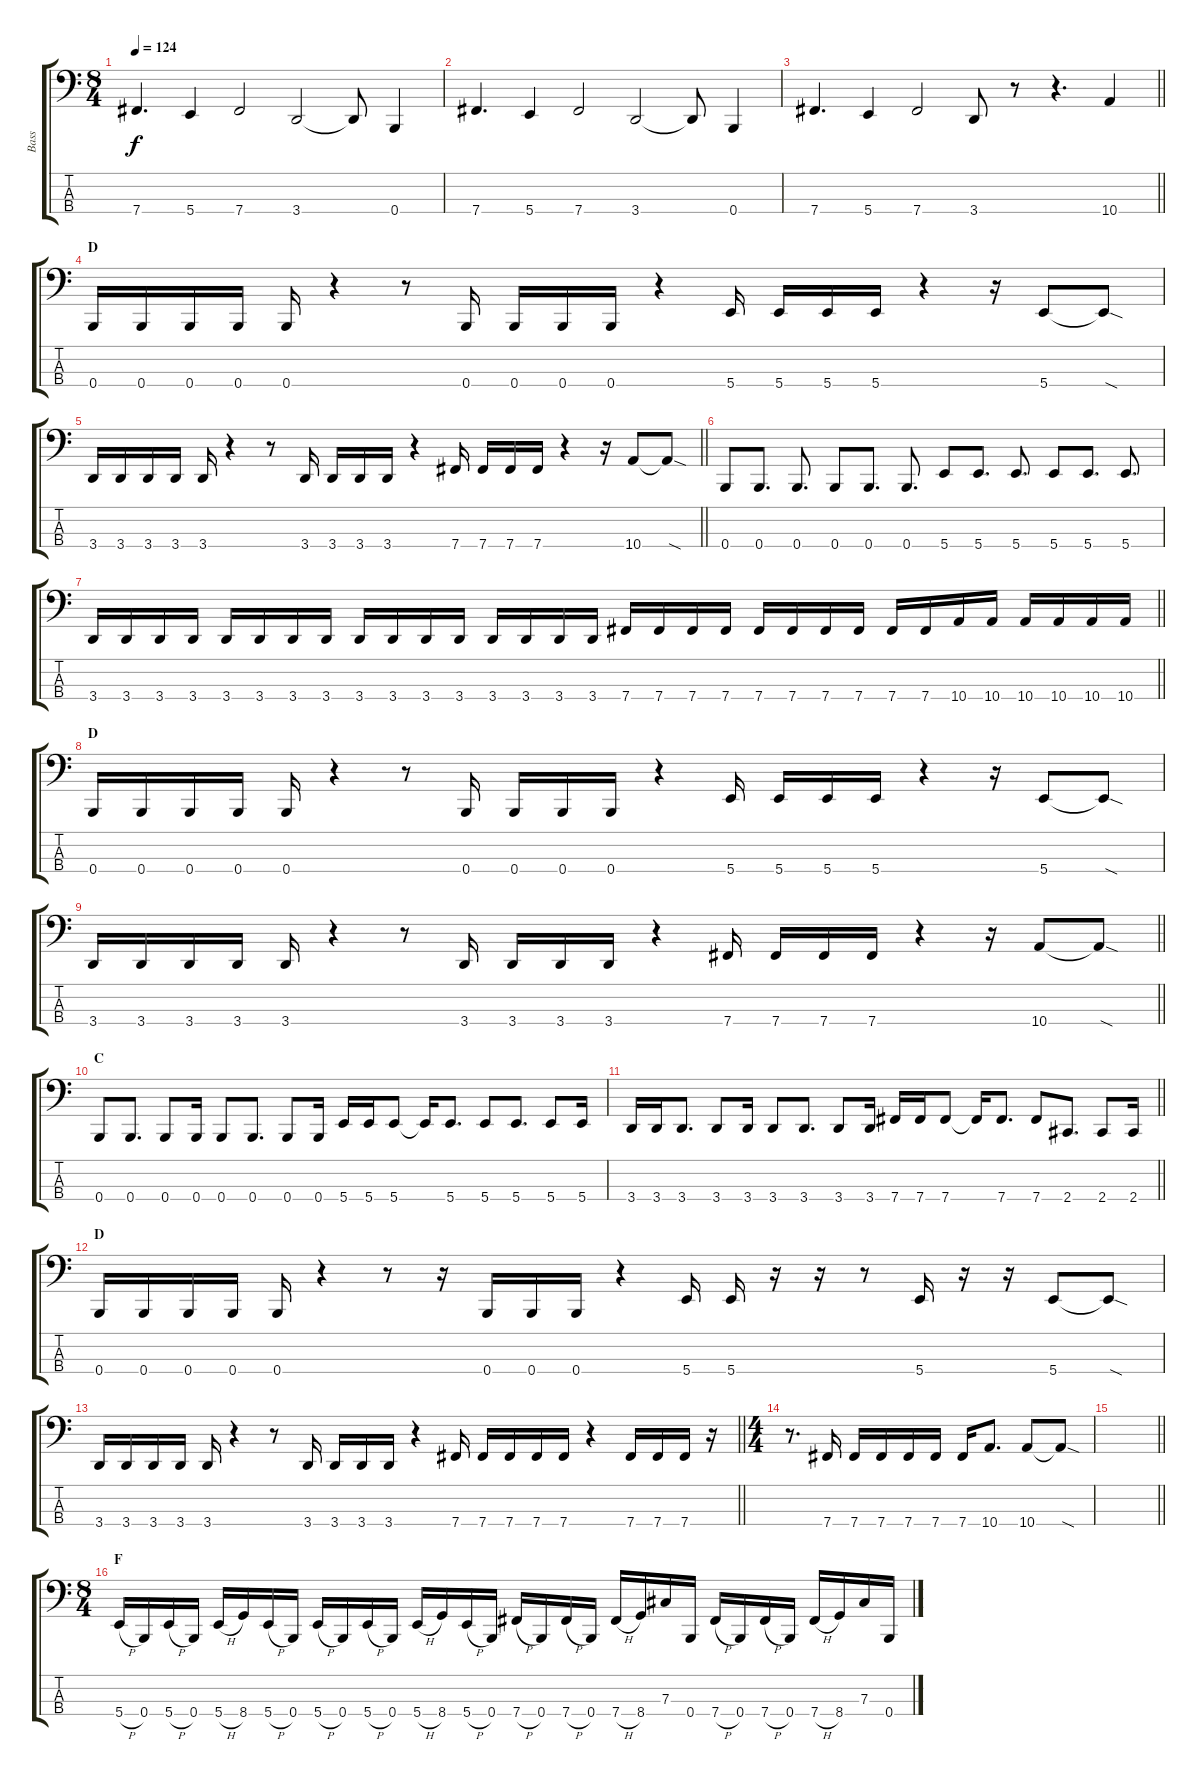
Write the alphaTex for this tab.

\track ("Bass" "Bass") {instrument electricbassfinger}
\staff {score tabs}
\tuning (E2 B1 Gb1 B0) {hide}
\ts (8 4)
\tempo 124
\clef f4
\ks c
7.4.4{d dy f} 5.4.4 7.4.2 3.4.2 3.4{t}.8 0.4.4 |
7.4.4{d} 5.4.4 7.4.2 3.4.2 3.4{t}.8 0.4.4 |
\barLineRight lightlight
7.4.4{d} 5.4.4 7.4.2 3.4.8 r.8 r.4{d} 10.4.4 |
\section ("" "D")
0.4.16 0.4.16 0.4.16 0.4.16 0.4.16 r.4 r.8 0.4.16 0.4.16 0.4.16 0.4.16 r.4 5.4.16 5.4.16 5.4.16 5.4.16 r.4 r.16 5.4.8 5.4{sod t}.8 |
\barLineRight lightlight
3.4.16 3.4.16 3.4.16 3.4.16 3.4.16 r.4 r.8 3.4.16 3.4.16 3.4.16 3.4.16 r.4 7.4.16 7.4.16 7.4.16 7.4.16 r.4 r.16 10.4.8 10.4{sod t}.8 |
0.4.8 0.4.8{d} 0.4.8{d} 0.4.8 0.4.8{d} 0.4.8{d} 5.4.8 5.4.8{d} 5.4.8{d} 5.4.8 5.4.8{d} 5.4.8{d} |
\barLineRight lightlight
3.4.16 3.4.16 3.4.16 3.4.16 3.4.16 3.4.16 3.4.16 3.4.16 3.4.16 3.4.16 3.4.16 3.4.16 3.4.16 3.4.16 3.4.16 3.4.16 7.4.16 7.4.16 7.4.16 7.4.16 7.4.16 7.4.16 7.4.16 7.4.16 7.4.16 7.4.16 10.4.16 10.4.16 10.4.16 10.4.16 10.4.16 10.4.16 |
\section ("" "D")
0.4.16 0.4.16 0.4.16 0.4.16 0.4.16 r.4 r.8 0.4.16 0.4.16 0.4.16 0.4.16 r.4 5.4.16 5.4.16 5.4.16 5.4.16 r.4 r.16 5.4.8 5.4{sod t}.8 |
\barLineRight lightlight
3.4.16 3.4.16 3.4.16 3.4.16 3.4.16 r.4 r.8 3.4.16 3.4.16 3.4.16 3.4.16 r.4 7.4.16 7.4.16 7.4.16 7.4.16 r.4 r.16 10.4.8 10.4{sod t}.8 |
\section ("" "C")
0.4.8 0.4.8{d} 0.4.8 0.4.16 0.4.8 0.4.8{d} 0.4.8 0.4.16 5.4.16 5.4.16 5.4.8 5.4{t}.16 5.4.8{d} 5.4.8 5.4.8{d} 5.4.8 5.4.16 |
\barLineRight lightlight
3.4.16 3.4.16 3.4.8{d} 3.4.8 3.4.16 3.4.8 3.4.8{d} 3.4.8 3.4.16 7.4.16 7.4.16 7.4.8 7.4{t}.16 7.4.8{d} 7.4.8 2.4.8{d} 2.4.8 2.4.16 |
\section ("" "D")
0.4.16 0.4.16 0.4.16 0.4.16 0.4.16 r.4 r.8 r.16 0.4.16 0.4.16 0.4.16 r.4 5.4.16 5.4.16 r.16 r.16 r.8 5.4.16 r.16 r.16 5.4.8 5.4{sod t}.8 |
\barLineRight lightlight
3.4.16 3.4.16 3.4.16 3.4.16 3.4.16 r.4 r.8 3.4.16 3.4.16 3.4.16 3.4.16 r.4 7.4.16 7.4.16 7.4.16 7.4.16 7.4.16 r.4 7.4.16 7.4.16 7.4.16 r.16 |
\ts (4 4)
r.8{d} 7.4.16 7.4.16 7.4.16 7.4.16 7.4.16 7.4.16 10.4.8{d} 10.4.8 10.4{sod t}.8 |
\barLineRight lightlight
|
\ts (8 4)
\section ("" "F")
5.4{h}.16 0.4.16 5.4{h}.16 0.4.16 5.4{h}.16 8.4.16 5.4{h}.16 0.4.16 5.4{h}.16 0.4.16 5.4{h}.16 0.4.16 5.4{h}.16 8.4.16 5.4{h}.16 0.4.16 7.4{h}.16 0.4.16 7.4{h}.16 0.4.16 7.4{h}.16 8.4.16 7.3.16 0.4.16 7.4{h}.16 0.4.16 7.4{h}.16 0.4.16 7.4{h}.16 8.4.16 7.3.16 0.4.16
